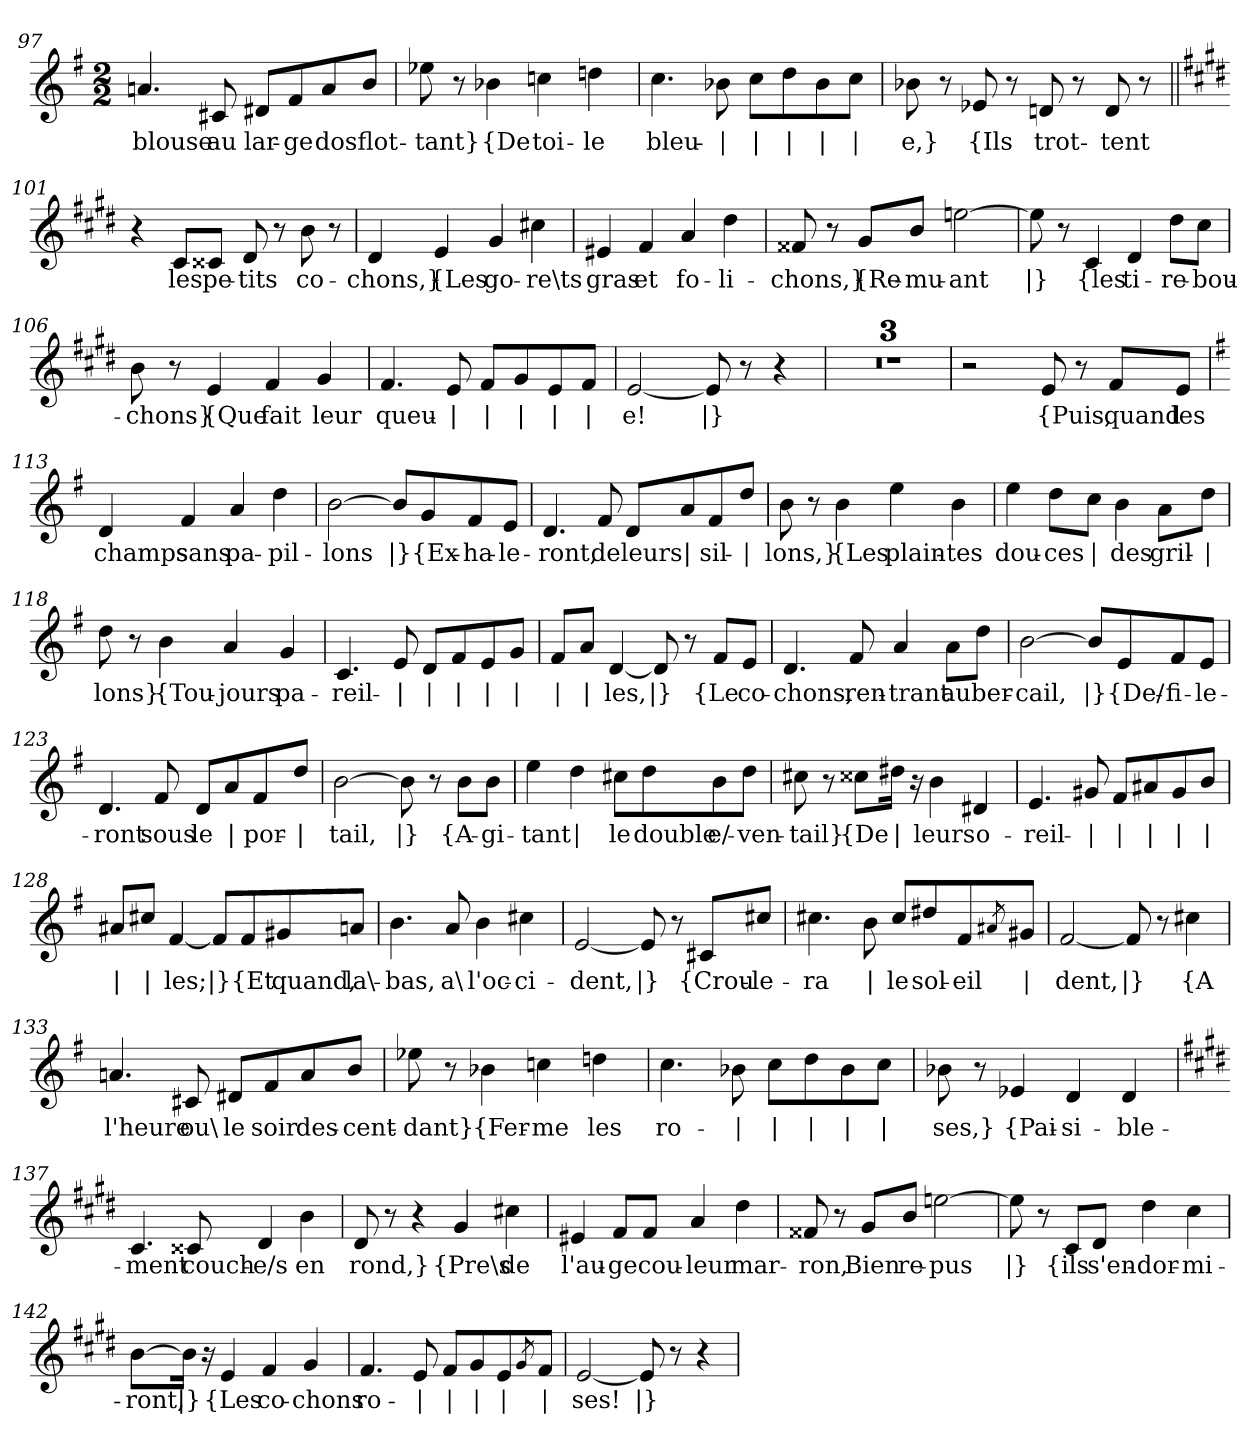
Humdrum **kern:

**kern	**text
*part1	*part1
*staff1	*staff1
!!LO:PB:g=z
*clefG2	*
*k[f#]	*
*M2/2	*
=97	=97
!	!LO:LY:b
4.an/	blouse
!	!LO:LY:b
8c#X/	au
!	!LO:LY:b
8d#X/L	lar-
!	!LO:LY:b
8f#/	-ge
!	!LO:LY:b
8a/	dos
!	!LO:LY:b
8b/J	flot-
=98	=98
!	!LO:LY:b
8ee-X\	-tant}
8r	.
!	!LO:LY:b
4b-X\	{De
!	!LO:LY:b
4ccn\	toi-
!	!LO:LY:b
4ddn\	-le
=99	=99
!	!LO:LY:b
4.cc\	bleu-
!	!LO:LY:b
8b-X\	|
!	!LO:LY:b
8cc\L	|
!	!LO:LY:b
8dd\	|
!	!LO:LY:b
8b-\	|
!	!LO:LY:b
8cc\J	|
=100	=100
!	!LO:LY:b
8b-X\	-e,}
8r	.
!	!LO:LY:b
8e-X/	{Ils
8r	.
!	!LO:LY:b
8dn/	trot-
8r	.
!	!LO:LY:b
8d/	-tent
8r	.
!!LO:LB:g=z
=101||	=101||
*k[f#c#g#d#]	*
4r	.
!	!LO:LY:b
8c#/L	les
!	!LO:LY:b
8c##X/J	pe-
!	!LO:LY:b
8d#/	-tits
8r	.
!	!LO:LY:b
8b\	co-
8r	.
=102	=102
!	!LO:LY:b
4d#/	-chons,}
!	!LO:LY:b
4e/	{Les
!	!LO:LY:b
4g#/	go-
!	!LO:LY:b
4cc#X\	-re\ts
=103	=103
!	!LO:LY:b
4e#X/	gras
!	!LO:LY:b
4f#/	et
!	!LO:LY:b
4a/	fo-
!	!LO:LY:b
4dd#\	-li-
=104	=104
!	!LO:LY:b
8f##X/	-chons,}
8r	.
!	!LO:LY:b
8g#/L	{Re-
!	!LO:LY:b
8b/J	-mu-
!	!LO:LY:b
[2een\	-ant
!!LO:LB:g=z
=105	=105
!	!LO:LY:b
8ee\]	|}
8r	.
!	!LO:LY:b
4c#/	{les
!	!LO:LY:b
4d#/	ti-
!	!LO:LY:b
8dd#\L	-re-
!	!LO:LY:b
8cc#\J	-bou-
=106	=106
!	!LO:LY:b
8b\	-chons}
8r	.
!	!LO:LY:b
4e/	{Que
!	!LO:LY:b
4f#/	fait
!	!LO:LY:b
4g#/	leur
=107	=107
!	!LO:LY:b
4.f#/	queu-
!	!LO:LY:b
8e/	|
!	!LO:LY:b
8f#/L	|
!	!LO:LY:b
8g#/	|
!	!LO:LY:b
8e/	|
!	!LO:LY:b
8f#/J	|
=108	=108
!	!LO:LY:b
[2e/	-e!
!	!LO:LY:b
8e/]	|}
8r	.
4r	.
=109	=109
1r	.
=110	=110
1r	.
=111	=111
1r	.
!!LO:LB:g=z
=112	=112
2r	.
!	!LO:LY:b
8e/	{Puis,
8r	.
!	!LO:LY:b
8f#/L	quand
!	!LO:LY:b
8e/J	les
=113	=113
*k[f#]	*
!	!LO:LY:b
4d/	champs
!	!LO:LY:b
4f#/	sans
!	!LO:LY:b
4a/	pa-
!	!LO:LY:b
4dd\	-pil-
=114	=114
!	!LO:LY:b
[2b\	-lons
!	!LO:LY:b
8b/L]	|}
!	!LO:LY:b
8g/	{Ex-
!	!LO:LY:b
8f#/	-ha-
!	!LO:LY:b
8e/J	-le-
=115	=115
!	!LO:LY:b
4.d/	-ront,
!	!LO:LY:b
8f#/	de
!	!LO:LY:b
8d/L	leurs
!	!LO:LY:b
8a/	|
!	!LO:LY:b
8f#/	sil-
!	!LO:LY:b
8dd/J	|
!!LO:LB:g=z
=116	=116
!	!LO:LY:b
8b\	-lons,}
8r	.
!	!LO:LY:b
4b\	{Les
!	!LO:LY:b
4ee\	plain-
!	!LO:LY:b
4b\	-tes
=117	=117
!	!LO:LY:b
4ee\	dou-
!	!LO:LY:b
8dd\L	-ces
!	!LO:LY:b
8cc\J	|
!	!LO:LY:b
4b\	des
!	!LO:LY:b
8a\L	gril-
!	!LO:LY:b
8dd\J	|
=118	=118
!	!LO:LY:b
8dd\	-lons}
8r	.
!	!LO:LY:b
4b\	{Tou-
!	!LO:LY:b
4a/	-jours
!	!LO:LY:b
4g/	pa-
=119	=119
!	!LO:LY:b
4.c/	-reil-
!	!LO:LY:b
8e/	|
!	!LO:LY:b
8d/L	|
!	!LO:LY:b
8f#/	|
!	!LO:LY:b
8e/	|
!	!LO:LY:b
8g/J	|
!!LO:LB:g=z
=120	=120
!	!LO:LY:b
8f#/L	|
!	!LO:LY:b
8a/J	|
!	!LO:LY:b
[4d/	-les,
!	!LO:LY:b
8d/]	|}
8r	.
!	!LO:LY:b
8f#/L	{Le
!	!LO:LY:b
8e/J	co-
=121	=121
!	!LO:LY:b
4.d/	-chons,
!	!LO:LY:b
8f#/	ren-
!	!LO:LY:b
4a/	-trant
!	!LO:LY:b
8a\L	au
!	!LO:LY:b
8dd\J	ber-
=122	=122
!	!LO:LY:b
[2b\	-cail,
!	!LO:LY:b
8b/L]	|}
!	!LO:LY:b
8e/	{De/-
!	!LO:LY:b
8f#/	-fi-
!	!LO:LY:b
8e/J	-le-
=123	=123
!	!LO:LY:b
4.d/	-ront
!	!LO:LY:b
8f#/	sous
!	!LO:LY:b
8d/L	le
!	!LO:LY:b
8a/	|
!	!LO:LY:b
8f#/	por-
!	!LO:LY:b
8dd/J	|
!!LO:LB:g=z
=124	=124
!	!LO:LY:b
[2b\	-tail,
!	!LO:LY:b
8b\]	|}
8r	.
!	!LO:LY:b
8b\L	{A-
!	!LO:LY:b
8b\J	-gi-
=125	=125
!	!LO:LY:b
4ee\	-tant
!	!LO:LY:b
4dd\	|
!	!LO:LY:b
8cc#X\L	le
!	!LO:LY:b
8dd\	double
!	!LO:LY:b
8b\	e/-
!	!LO:LY:b
8dd\J	-ven-
=126	=126
!	!LO:LY:b
8cc#X\	-tail}
8r	.
!	!LO:LY:b
8cc##X\L	{De
!	!LO:LY:b
16dd#X\Jk	|
16r	.
!	!LO:LY:b
4b\	leurs
!	!LO:LY:b
4d#X/	o-
=127	=127
!	!LO:LY:b
4.e/	-reil-
!	!LO:LY:b
8g#X/	|
!	!LO:LY:b
8f#/L	|
!	!LO:LY:b
8a#X/	|
!	!LO:LY:b
8g#/	|
!	!LO:LY:b
8b/J	|
!!LO:LB:g=z
=128	=128
!	!LO:LY:b
8a#X/L	|
!	!LO:LY:b
8cc#X/J	|
!	!LO:LY:b
[4f#/	-les;
!	!LO:LY:b
8f#/L]	|}
!	!LO:LY:b
8f#/	{Et
!	!LO:LY:b
8g#X/	quand,
!	!LO:LY:b
8an/J	la\-
=129	=129
!	!LO:LY:b
4.b\	-bas,
!	!LO:LY:b
8a/	a\
!	!LO:LY:b
4b\	l'oc-
!	!LO:LY:b
4cc#X\	-ci-
=130	=130
!	!LO:LY:b
[2e/	-dent,
!	!LO:LY:b
8e/]	|}
8r	.
!	!LO:LY:b
8c#X/L	{Crou-
!	!LO:LY:b
8cc#X/J	-le-
=131	=131
!	!LO:LY:b
4.cc#X\	-ra
!	!LO:LY:b
8b\	|
!	!LO:LY:b
8cc#/L	le
!	!LO:LY:b
8dd#X/	sol-
!	!LO:LY:b
8f#/	-eil
8qa#X/	.
!	!LO:LY:b
8g#X/J	|
!!LO:LB:g=z
=132	=132
!	!LO:LY:b
[2f#/	-dent,
!	!LO:LY:b
8f#/]	|}
8r	.
!	!LO:LY:b
4cc#X\	{A
=133	=133
!	!LO:LY:b
4.an/	l'heure
!	!LO:LY:b
8c#X/	ou\
!	!LO:LY:b
8d#X/L	le
!	!LO:LY:b
8f#/	soir
!	!LO:LY:b
8a/	des-
!	!LO:LY:b
8b/J	-cent-
=134	=134
!	!LO:LY:b
8ee-X\	-dant}
8r	.
!	!LO:LY:b
4b-X\	{Fer-
!	!LO:LY:b
4ccn\	-me
!	!LO:LY:b
4ddn\	les
=135	=135
!	!LO:LY:b
4.cc\	ro-
!	!LO:LY:b
8b-X\	|
!	!LO:LY:b
8cc\L	|
!	!LO:LY:b
8dd\	|
!	!LO:LY:b
8b-\	|
!	!LO:LY:b
8cc\J	|
!!LO:LB:g=z
=136	=136
!	!LO:LY:b
8b-X\	-ses,}
8r	.
!	!LO:LY:b
4e-X/	{Pai-
!	!LO:LY:b
4d/	-si-
!	!LO:LY:b
4d/	-ble-
=137	=137
*k[f#c#g#d#]	*
!	!LO:LY:b
4.c#/	-ment
!	!LO:LY:b
8c##X/	couch-
!	!LO:LY:b
4d#/	-e/s
!	!LO:LY:b
4b\	en
=138	=138
!	!LO:LY:b
8d#/	rond,}
8r	.
4r	.
!	!LO:LY:b
4g#/	{Pre\s
!	!LO:LY:b
4cc#X\	de
=139	=139
!	!LO:LY:b
4e#X/	l'au-
!	!LO:LY:b
8f#/L	-ge
!	!LO:LY:b
8f#/J	cou-
!	!LO:LY:b
4a/	-leur
!	!LO:LY:b
4dd#\	mar-
!!LO:LB:g=z
=140	=140
!	!LO:LY:b
8f##X/	-ron,
8r	.
!	!LO:LY:b
8g#/L	Bien
!	!LO:LY:b
8b/J	re-
!	!LO:LY:b
[2een\	-pus
=141	=141
!	!LO:LY:b
8ee\]	|}
8r	.
!	!LO:LY:b
8c#/L	{ils
!	!LO:LY:b
8d#/J	s'en-
!	!LO:LY:b
4dd#\	-dor-
!	!LO:LY:b
4cc#\	-mi-
=142	=142
!	!LO:LY:b
[8b\L	-ront,
!	!LO:LY:b
16b\Jk]	|}
16r	.
!	!LO:LY:b
4e/	{Les
!	!LO:LY:b
4f#/	co-
!	!LO:LY:b
4g#/	-chons
=143	=143
!	!LO:LY:b
4.f#/	ro-
!	!LO:LY:b
8e/	|
!	!LO:LY:b
8f#/L	|
!	!LO:LY:b
8g#/	|
!	!LO:LY:b
8e/	|
8qg#/	.
!	!LO:LY:b
8f#/J	|
=144	=144
!	!LO:LY:b
[2e/	ses!
!	!LO:LY:b
8e/]	|}
8r	.
4r	.
=	=
*-	*-
